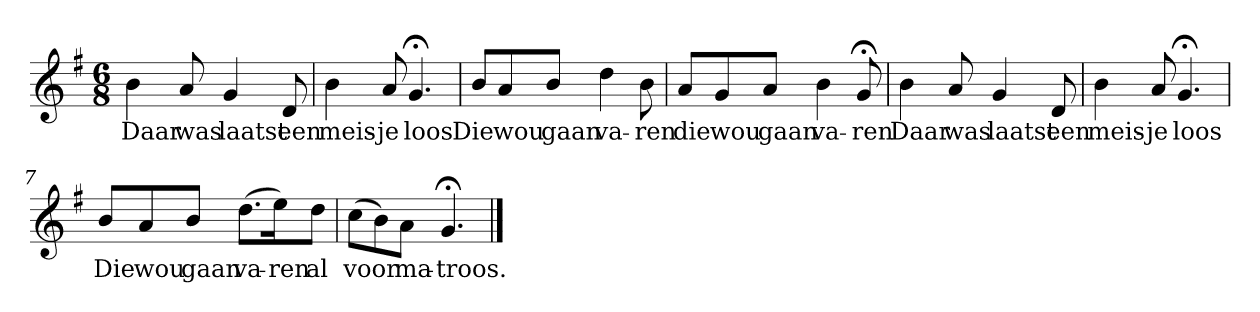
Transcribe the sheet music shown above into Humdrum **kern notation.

**kern	**text
*part1	*part1
*staff1	*staff1
*k[f#]	*
*G:	*
*M6/8	*
*MM120	*
=1	=1
4b	Daar
8a	was
4g	laatst
8d	een
=2	=2
4b	meis-
8a	-je
4.g;<	loos
=3	=3
8bL	Die
8a	wou
8bJ	gaan
4dd	va-
8b	-ren
=4	=4
8aL	die
8g	wou
8aJ	gaan
4b	va-
8g;<	-ren
=5	=5
4b	Daar
8a	was
4g	laatst
8d	een
=6	=6
4b	meis-
8a	-je
4.g;<	loos
=7	=7
8bL	Die
8a	wou
8bJ	gaan
(8.ddL	va-
16eeK)	-ren
8ddJ	al
=8	=8
(8ccL	voor
8b)	.
8aJ	ma-
4.g;<	-troos.
==	==
*-	*-
